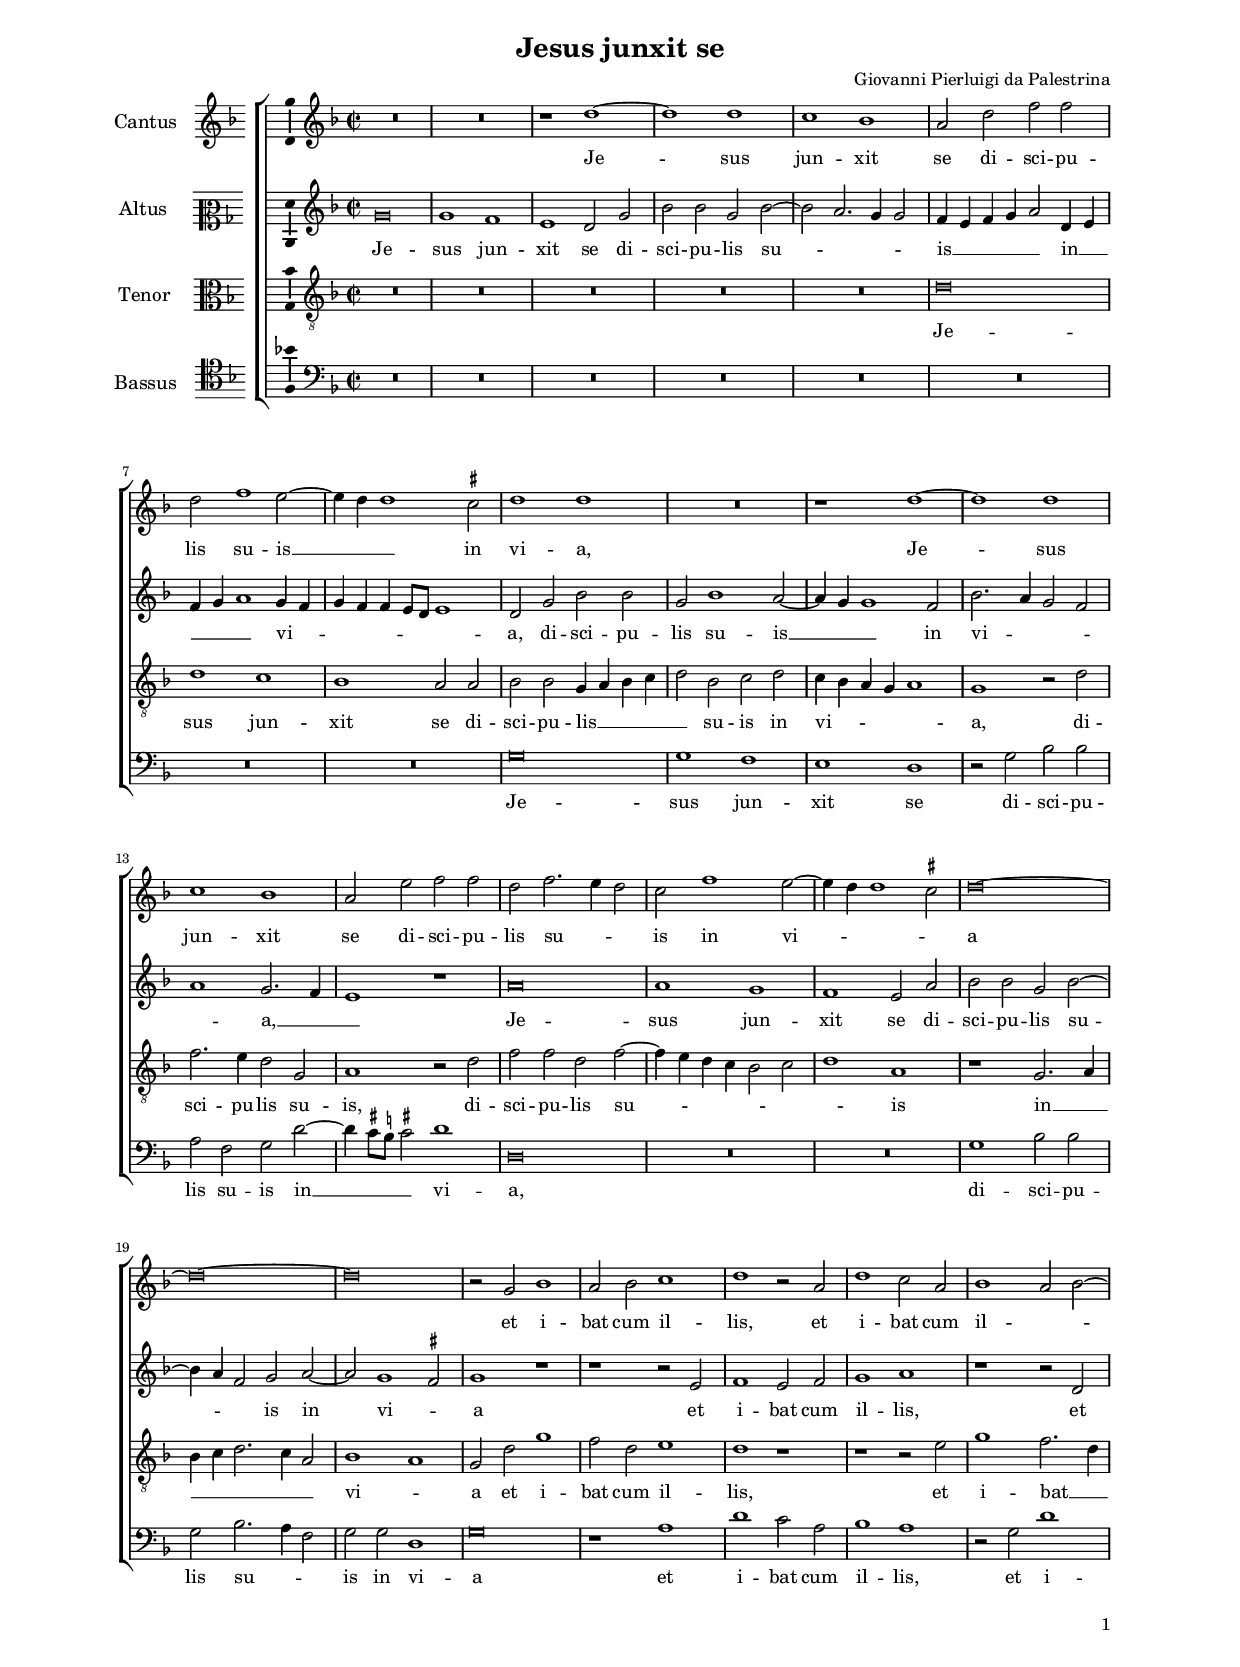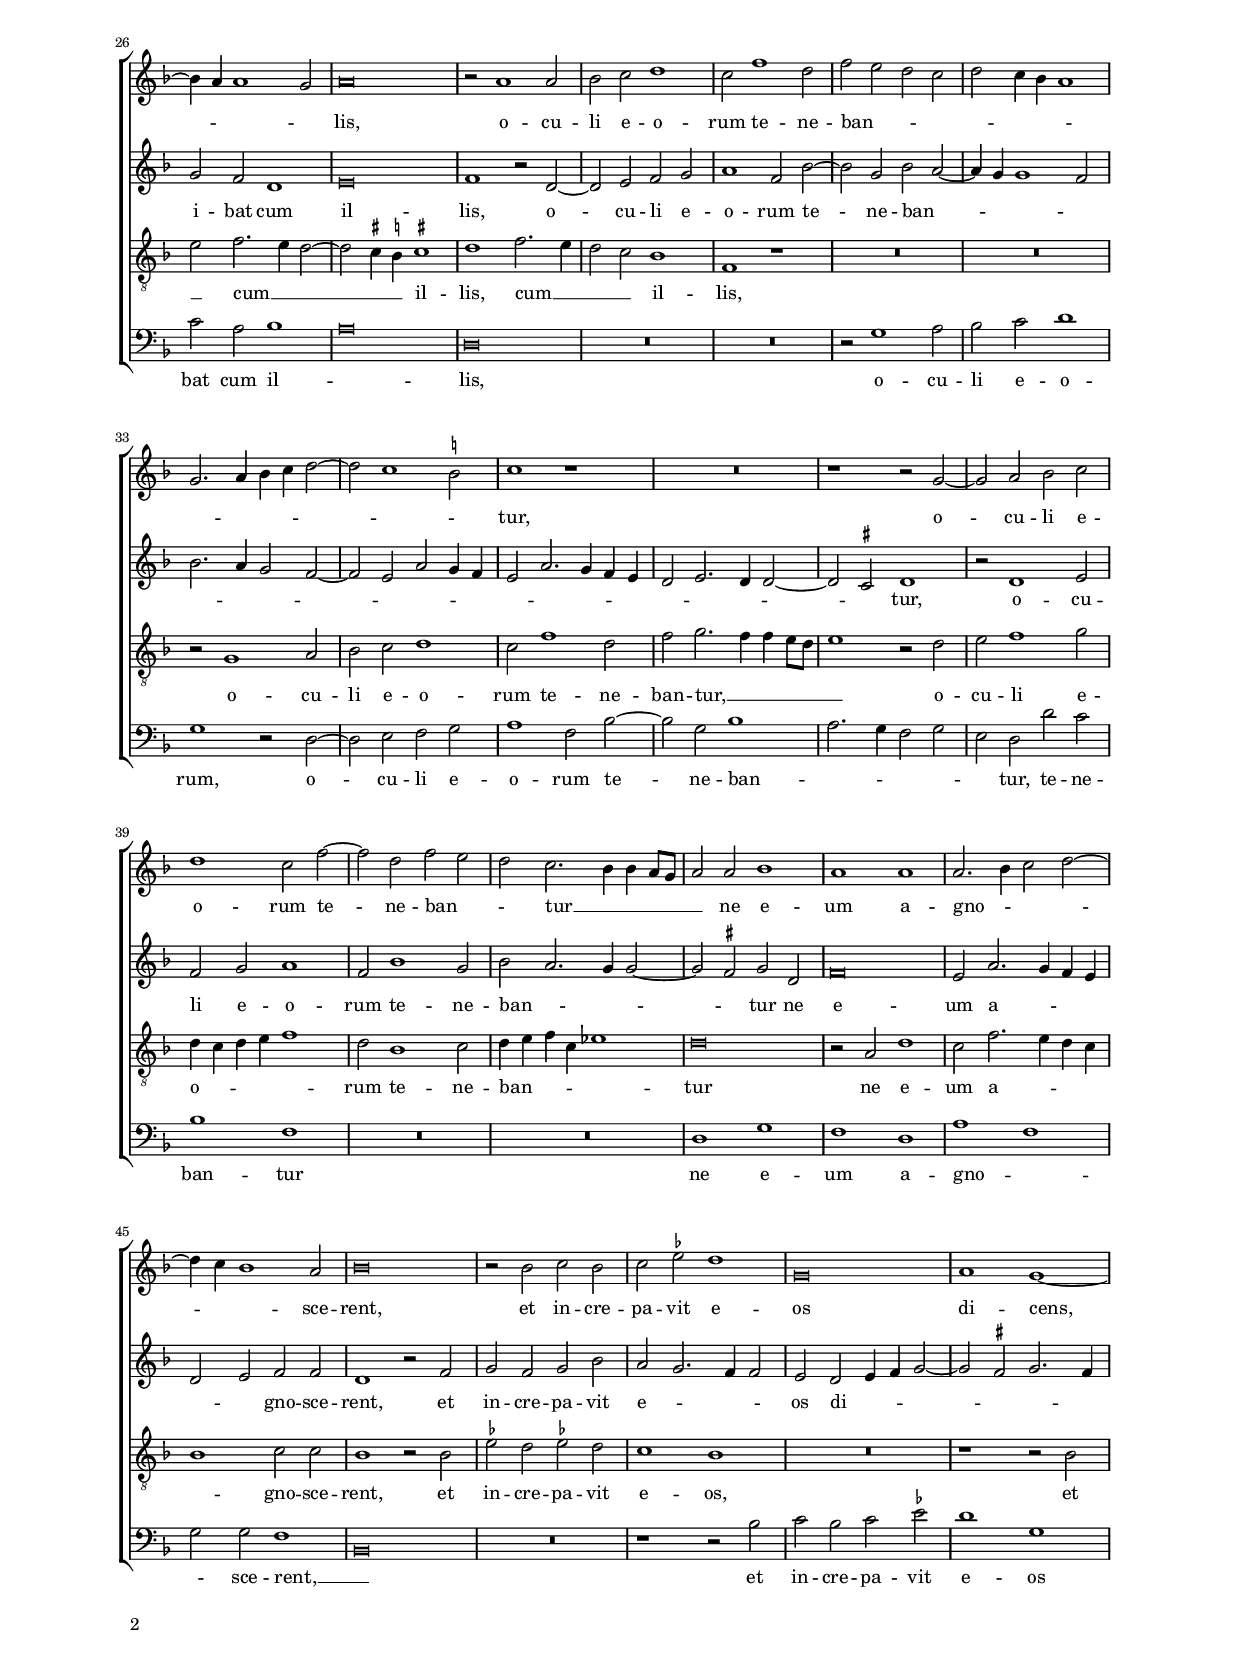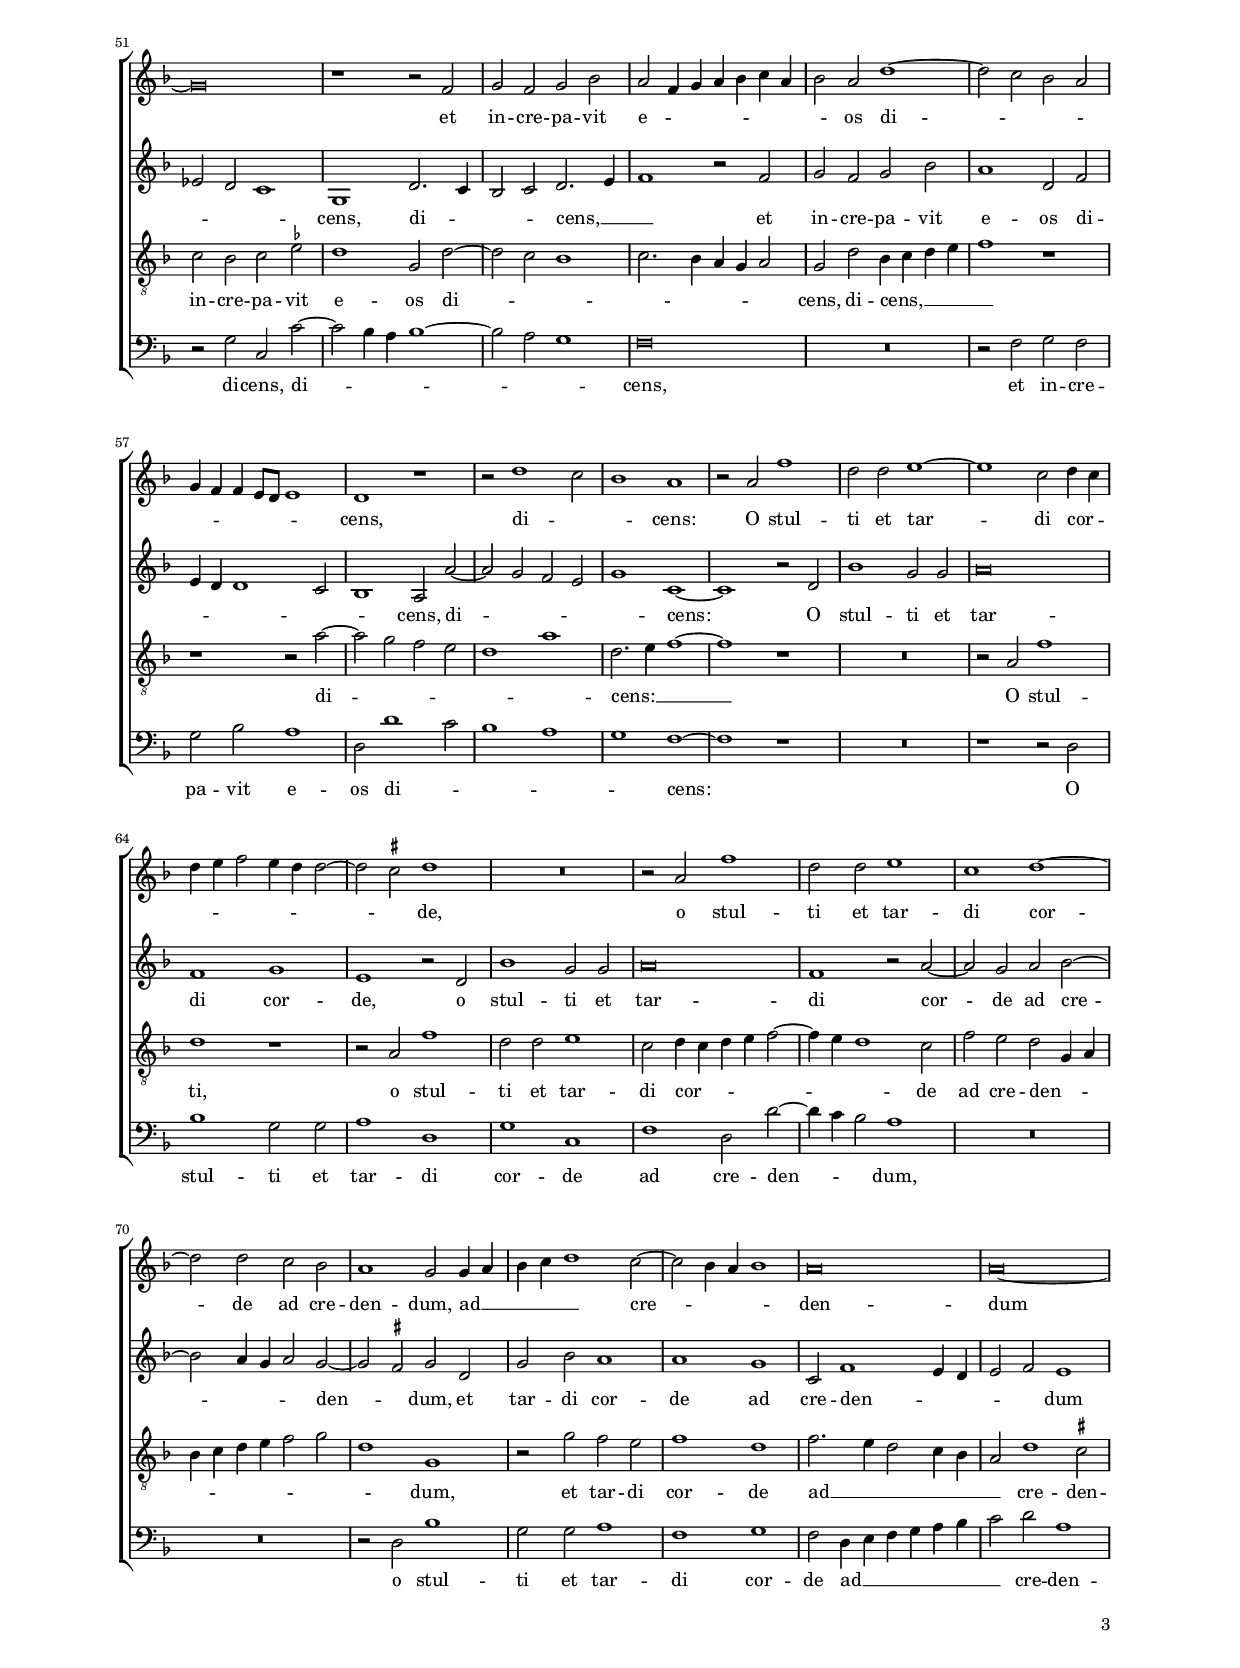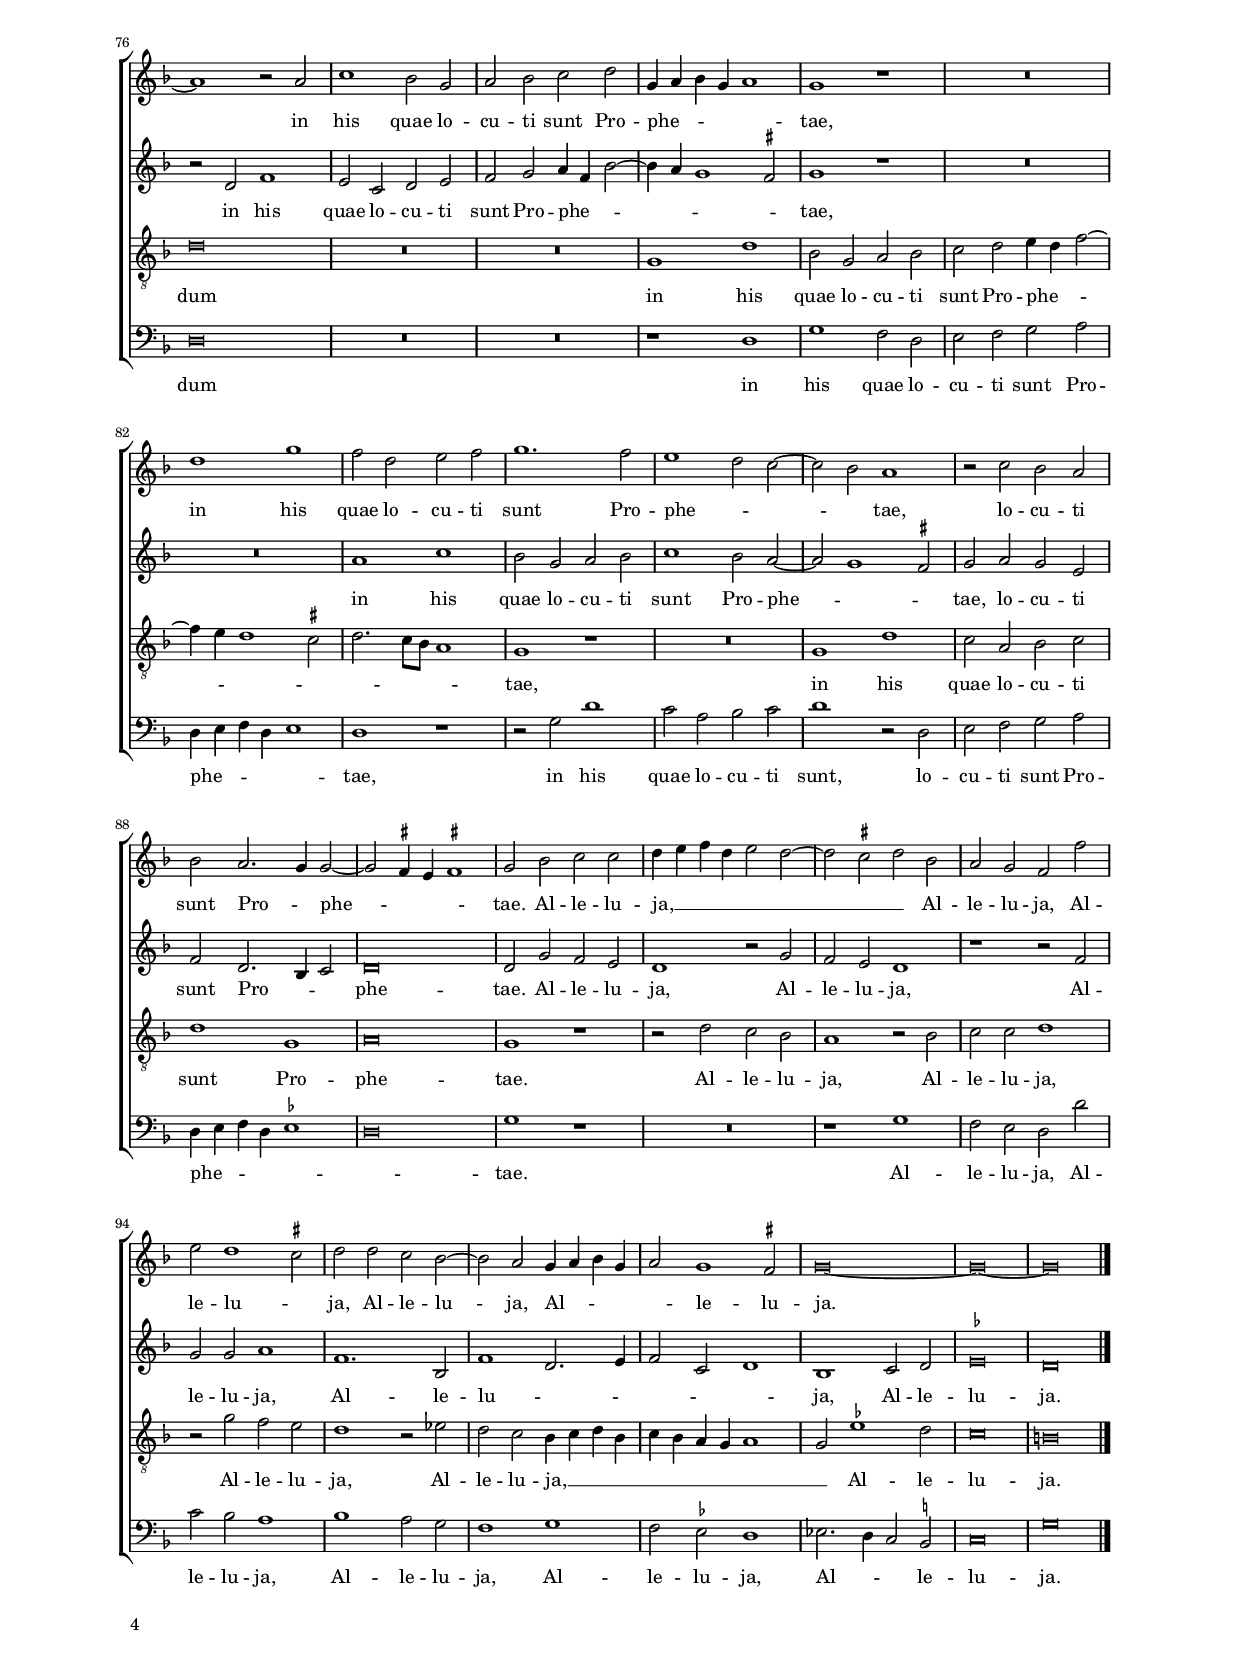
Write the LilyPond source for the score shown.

\header
{
  title="Jesus junxit se"
  composer="Giovanni Pierluigi da Palestrina"
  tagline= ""
}

\version "2.22.2"
\language deutsch
#(set-global-staff-size 15)
% #(set-default-paper-size "letter")
#(ly:set-option 'point-and-click #f)

	
global = {
	\key f \major
	\time 2/2 \set Score.measureLength = #(ly:make-moment 2/1)
    \set Score.tempoHideNote = ##t
    \tempo 2 = 90
    \skip 1*2*100 \bar "|."
	}

	ficta = { \once \set suggestAccidentals = ##t }
	
	forget = #(define-music-function (music) (ly:music?) #{
		\accidentalStyle forget
		$music
		\accidentalStyle default
		#})
	

\paper
	{
	top-margin = 1.6 \cm
	bottom-margin = 1 \cm
	left-margin = 2.2 \cm
	right-margin = 2.2 \cm
	ragged-bottom = ##f
	ragged-last-bottom = ##t
	print-page-number = ##f
	system-system-spacing = #'((basic-distance . 17) (minimum-distance . 13) (padding . 5) (strechability . 450))
    oddFooterMarkup=\markup   \fill-line { "" \fromproperty #'page:page-number-string }
    evenFooterMarkup=\markup  \fill-line { \fromproperty #'page:page-number-string "" }
    last-bottom-spacing = #'((basic-distance . 11) (minimum-distance . 7) (padding . 4))
	systems-per-page = 4
    page-count = 4      
%	min-systems-per-page = 3
	}


incipitcantus = \markup { \score {
	{
	\set Staff.instrumentName = \markup { \fontsize #1 "Cantus" }
	\key f \major
	\clef violin
	s4 \bar ""
	}
	\layout  {
	raggedright = ##t
	indent = 1.6 \cm
	line-width = 2.4\cm
	\context { \Staff \remove Time_signature_engraver }
	\override Staff.Clef.Y-extent = #'(0 . 0)
	}} \hspace #1 }
	
      
incipitaltus = \markup { \score {
	{
	\set Staff.instrumentName = \markup { \fontsize #1 "Altus" }
	\key f \major
	\clef mezzosoprano
	s4 \bar ""
	}
	\layout  {
	raggedright = ##t
	indent = 1.6 \cm
	line-width = 2.4\cm
	\context { \Staff \remove Time_signature_engraver }
	\override Staff.Clef.Y-extent = #'(0 . 0)
	}} \hspace #1 }


incipittenor = \markup { \score {
	{
	\set Staff.instrumentName = \markup { \fontsize #1 "Tenor" }
	\key f \major
	\clef alto
	s4 \bar ""
	}
	\layout  {
	raggedright = ##t
	indent = 1.6 \cm
	line-width = 2.4\cm
	\context { \Staff \remove Time_signature_engraver }
	\override Staff.Clef.Y-extent = #'(0 . 0)
	}} \hspace #1 }


incipitbassus = \markup { \score {
	{
	\set Staff.instrumentName = \markup { \fontsize #1 "Bassus" }
	\key f \major
	\clef tenor
    s4 \bar ""
	}
	\layout  {
	raggedright = ##t
	indent = 1.6 \cm
	line-width = 2.4\cm
	\context { \Staff \remove Time_signature_engraver }
	\override Staff.Clef.Y-extent = #'(0 . 0)
	}} \hspace #1 }


cantus =  \relative c''
	{
	R\breve
	R\breve
	r1 d~
	d1 d
%5
	c1 b |
	a2 d f f
	d2 f1 e2~
	e4 d d1 \ficta cis2
	d1 d
%10
	R\breve |
	r1 d~
	d1 d
	c1 b
	a2 e' f f
%15
	d2 f2. e4 d2 |
	c2 f1 e2~
	e4 d d1 \ficta cis2
	d\breve~
	d\breve~
%20
	d\breve |
	r2 g, b1
	a2 b c1
	d1 r2 a
	d1 c2 a
%25
	b1 a2 b~ |
	b4 a a1 g2
	a\breve
	r2 a1 a2
	b2 c d1
%30
	c2 f1 d2 |
	f2 e d c
	d2 c4 b a1
	g2. a4 b c d2~
	d2 c1 \ficta h2
%35
	c1 r |
	R\breve
	r1 r2 g~
	g2 a b c
	d1 c2 f~
%40
	f2 d f e |
	d2 c2. b4 b a8 g
	a2 a b1
	a1 a
	a2. b4 c2 d~
%45
	d4 c b1 a2 |
	b\breve
	r2 b c b
	c2 \ficta es d1
	g,\breve
%50
	a1 g~ |
	g\breve
	r1 r2 f
	g2 f g b
	a2 f4 g a b c a
%55
	b2 a d1~ |
	d2 c b a
	g4 f f e8 d e1
	d1 r
	r2 d'1 c2
%60
	b1 a |
	r2 a f'1
	d2 d e1~
	e1 c2 d4 c
	d4 e f2 e4 d d2~
%65
	d2 \ficta cis d1 |
	R\breve
	r2 a f'1
	d2 d e1
	c1 d~
%70
	d2 d c b |
	a1 g2 g4 a
	b4 c d1 c2~
	c2 b4 a b1
	a\breve
%75
	a\breve~ |
	a1 r2 a
	c1 b2 g
	a2 b c d
	g,4 a b g a1
%80
	g1 r |
	R\breve
	d'1 g
	f2 d e f
	g1. f2
%85
	e1 d2 c~ |
	c2 b a1
	r2 c b a
	b2 a2. g4 g2~
	g2 \ficta fis4 e \ficta fis!1
%90
	g2 b c c |
	d4 e f d e2 d~
	d2 \ficta cis d b
	a2 g f f'
	e2 d1 \ficta cis2
%95
	d2 d c b~ |
	b2 a g4 a b g
	a2 g1 \ficta fis2
	g\breve~
	g\breve~
%100
	g\breve |
	}


altus =  \relative c'
	{
	g'\breve
	g1 f
	e1 d2 g
	b2 b g b~
%5
	b2 a2. g4 g2 |
	f4 e f g a2 d,4 e
	f4 g a1 g4 f
	g4 f f e8 d e1
	d2 g b b
%10
	g2 b1 a2~ |
	a4 g g1 f2
	b2. a4 g2 f
	a1 g2. f4
	e1 r
%15
	a\breve |
	a1 g
	f1 e2 a
	b2 b g b~
	b4 a f2 g a~
%20
	a2 g1 \ficta fis2 |
	g1 r
	r1 r2 e
	f1 e2 f
	g1 a
%25
	r1 r2 d, |
	g2 f d1
	e\breve
	f1 r2 d~
	d2 e f g
%30
	a1 f2 b~ |
	b2 g b a~
	a4 g g1 f2
	b2. a4 g2 f~
	f2 e a g4 f
%35
	e2 a2. g4 f e |
	d2 e2. d4 d2~
	d2 \ficta cis d1
	r2 d1 e2
	f2 g a1
%40
	f2 b1 g2 |
	b2 a2. g4 g2~
	g2 \ficta fis g d
	f\breve
	e2 a2. g4 f e
%45
	d2 e f f |
	d1 r2 f
	g2 f g b
	a2 g2. f4 f2
	e2 d e4 f g2~
%50
	g2 \ficta fis g2. \forget f4 |
	es2 d c1
	g1 d'2. c4
	b2 c d2. e4
	f1 r2 f
%55
	g2 f g b |
	a1 d,2 f
	e4 d d1 c2
	b1 a2 a'~
	a2 g f e
%60
	g1 c,~ |
	c1 r2 d
	b'1 g2 g
	a\breve
	f1 g
%65
	e1 r2 d |
	b'1 g2 g
	a\breve
	f1 r2 a~
	a2 g a b~
%70
	b2 a4 g a2 g~ |
	g2 \ficta fis g d
	g2 b a1
	a1 g
	c,2 f1 e4 d
%75
	e2 f e1 |
	r2 d f1
	e2 c d e
	f2 g a4 f b2~
	b4 a g1 \ficta fis2
%80
	g1 r |
	R\breve
	R\breve
	a1 c
	b2 g a b
%85
	c1 b2 a~ |
	a2 g1 \ficta fis2
	g2 a g e
	f2 d2. b4 c2
	d\breve
%90
	d2 g f e  |
	d1 r2 g
	f2 e d1
	r1 r2 f
	g2 g a1
%95
	f1. b,2 |
	f'1 d2. e4
	f2 c d1
	b1 c2 d
	\ficta es\breve
%100
	d\breve |
	}


tenor =  \relative c'
	{
	R\breve
	R\breve
	R\breve
	R\breve
%5
	R\breve |
	d\breve
	d1 c
	b1 a2 a
	b2 b g4 a b c
%10
	d2 b c d |
	c4 b a g a1
	g1 r2 d'
	f2. e4 d2 g,
	a1 r2 d
%15
	f2 f d f~ |
	f4 e d c b2 c
	d1 a
	r1 g2. a4
	b4 c d2. c4 a2
%20
	b1 a |
	g2 d' g1
	f2 d e1
	d1 r
	r1 r2 e
%25
	g1 f2. d4 |
	e2 f2. e4 d2~
	d2 \ficta cis4 \ficta h \ficta cis!1
	d1 f2. e4
	d2 c b1
%30
	f1 r |
	R\breve
	R\breve
	r2 g1 a2
	b2 c d1
%35
	c2 f1 d2 |
	f2 g2. f4 f e8 d
	e1 r2 d
	e2 f1 g2
	d4 c d e f1
%40
	d2 b1 c2 |
	d4 e f c es1
	d\breve
	r2 a d1
	c2 f2. e4 d c
%45
	b1 c2 c |
	b1 r2 b
	\ficta es2 d \ficta es! d
	c1 b
	R\breve
%50
	r1 r2 b |
	c2 b c \ficta es
	d1 g,2 d'~
	d2 c b1
	c2. b4 a g a2
%55
	g2 d' b4 c d e |
	f1 r
	r1 r2 a~
	a2 g f e
	d1 a'
%60
	d,2. e4 f1~ |
	f1 r
	R\breve
	r2 a, f'1
	d1 r
%65
	r2 a f'1 |
	d2 d e1
	c2 d4 c d e f2~
	f4 e d1 c2
	f2 e d g,4 a
%70
	b4 c d e f2 g |
	d1 g,
	r2 g' f e
	f1 d
	f2. e4 d2 c4 b
%75
	a2 d1 \ficta cis2 |
	d\breve
	R\breve
	R\breve
	g,1 d'
%80
	b2 g a b |
	c2 d e4 d f2~
	f4 e d1 \ficta cis2
	d2. c8 b a1
	g1 r
%85
	R\breve |
	g1 d'
	c2 a b c
	d1 g,
	a\breve
%90
	g1 r |
	r2 d' c b
	a1 r2 b
	c2 c d1
	r2 g f e
%95
	d1 r2 es |
	d2 c b4 c d b
	c4 b a g a1
	g2 \ficta es'1 d2
	c\breve
%100
	h\breve |
	}


bassus  =  \relative c
	{
	R\breve
	R\breve
	R\breve
	R\breve
%5
	R\breve |
	R\breve
	R\breve
	R\breve
	g'\breve
%10
	g1 f |
	e1 d
	r2 g b b
	a2 f g d'~
	d4 \ficta cis8 \ficta h \ficta cis!2 d1
%15
	d,\breve |
	R\breve
	R\breve
	g1 b2 b
	g2 b2. a4 f2
%20
	g2 g d1 |
	g\breve
	r1 a
	d1 c2 a
	b1 a
%25
	r2 g d'1 |
	c2 a b1
	a\breve
	d,\breve
	R\breve
%30
	R\breve |
	r2 g1 a2
	b2 c d1
	g,1 r2 d~
	d2 e f g
%35
	a1 f2 b~ |
	b2 g b1
	a2. g4 f2 g
	e2 d d' c
	b1 f
%40
	R\breve |
	R\breve
	d1 g
	f1 d
	a'1 f
%45
	g2 g f1 |
	b,\breve
	R\breve
	r1 r2 b'
	c2 b c \ficta es
%50
	d1 g, |
	r2 g c, c'~
	c2 b4 a b1~
	b2 a g1
	f\breve
%55
	R\breve |
	r2 f g f
	g2 b a1
	d,2 d'1 c2
	b1 a
%60
	g1 f~ |
	f1 r
	R\breve
	r1 r2 d
	b'1 g2 g
%65
	a1 d, |
	g1 c,
	f1 d2 d'~
	d4 c b2 a1
	R\breve
%70
	R\breve |
	r2 d, b'1
	g2 g a1
	f1 g
	f2 d4 e f g a b
%75
	c2 d a1 |
	d,\breve
	R\breve
	R\breve
	r1 d
%80
	g1 f2 d |
	e2 f g a
	d,4 e f d e1
	d1 r
	r2 g d'1
%85
	c2 a b c |
	d1 r2 d,
	e2 f g a
	d,4 e f d \ficta es1
	d\breve
%90
	g1 r |
	R\breve
	r1 g
	f2 e d d'
	c2 b a1
%95
	b1 a2 g |
	f1 g
	f2 \ficta es d1
	es2. d4 c2 \ficta h
	c\breve
%100
	g'\breve |
	}

lyricscantus = \lyricmode {
	Je -- sus jun -- xit se di -- sci -- pu -- lis su -- is __ _ _ in vi -- a,
    Je -- sus jun -- xit se di -- sci -- pu -- lis su -- _ _ is in vi -- _ _ _ a
    et i -- bat cum il -- lis,
    et i -- bat cum il -- _ _ _ _ _ lis,
    o -- cu -- li e -- o -- rum te -- ne -- ban -- _ _ _ _ _ _ _ _ _ _ _ _ _ _ tur,
    o -- cu -- li e -- o -- rum te -- ne -- ban -- _ _ tur __ _ _ _ _ _ 
    ne e -- um a -- gno -- _ _ _ _ _ sce -- rent,
    et in -- cre -- pa -- vit e -- os di -- cens,
    et in -- cre -- pa -- vit e -- _ _ _ _ _ _ _ os di -- _ _ _ _ _ _ _ _ _ cens,
    di -- _ _ cens:
    O stul -- ti et tar -- di cor -- _ _ _ _ _ _ _ _ de,
    o stul -- ti et tar -- di cor -- de ad cre -- den -- dum,
    ad __ _ _ _ _ cre -- _ _ _ den -- dum
    in his quae lo -- cu -- ti sunt Pro -- phe -- _ _ _ _ tae,
    in his quae lo -- cu -- ti sunt Pro -- phe -- _ _ _ tae,
    lo -- cu -- ti sunt Pro -- _ phe -- _ _ _ tae.
    Al -- le -- lu -- ja, __ _ _ _ _ _ _ _
    Al -- le -- lu -- ja,
    Al -- le -- lu -- _ ja,
    Al -- le -- lu -- ja,
    Al -- _ _ _ _ le -- lu -- ja.
    }


lyricsaltus = \lyricmode {
	Je -- sus jun -- xit se di -- sci -- pu -- lis su -- _ _ _ is __ _ _ _ _ in __ _ _ _ _ vi -- _ _ _ _ _ _ _ a,
    di -- sci -- pu -- lis su -- is __ _ _ in vi -- _ _ _ _ a, __ _ _
	Je -- sus jun -- xit se di -- sci -- pu -- lis su -- _ _ is in vi -- _ a
    et i -- bat cum il -- lis,
    et i -- bat cum il -- lis,
    o -- cu -- li e -- o -- rum te -- ne -- ban -- _ _ _ _ _ _ _ _ _ _ _ _ _ _ _ _ _ _ _ _ _ _ tur,
    o -- cu -- li e -- o -- rum te -- ne -- ban -- _ _ _ _ tur
    ne e -- um a -- _ _ _ _ _ gno -- sce -- rent,
    et in -- cre -- pa -- vit e -- _ _ _ os di -- _ _ _ _ _ _ _ _ _ cens,
    di -- _ _ _ cens, __ _ _
    et in -- cre -- pa -- vit e -- os di -- _ _ _ _ _ cens,
    di -- _ _ _ _ cens:
    O stul -- ti et tar -- di cor -- de,
    o stul -- ti et tar -- di cor -- de ad cre -- _ _ _ den -- _ dum,
    et tar -- di cor -- de ad cre -- den -- _ _ _ _ dum
    in his quae lo -- cu -- ti sunt Pro -- phe -- _ _ _ _ _ tae,
    in his quae lo -- cu -- ti sunt Pro -- phe -- _ _ tae,
    lo -- cu -- ti sunt Pro -- _ _ phe -- tae.
    Al -- le -- lu -- ja,
    Al -- le -- lu -- ja,
    Al -- le -- lu -- ja,
    Al -- le -- lu -- _ _ _ _ _ ja,
    Al -- le -- lu -- ja.
	}


lyricstenor = \lyricmode {
	Je -- sus jun -- xit se di -- sci -- pu -- lis __ _ _ _ _ su -- is in vi -- _ _ _ _ a,
    di -- sci -- pu -- lis su -- is,    
	di -- sci -- pu -- lis su -- _ _ _ _ _ _ is in __ _ _ _ _ _ _ vi -- _ a
    et i -- bat cum il -- lis,
    et i -- bat __ _ _ cum __ _ _ _ _ il -- lis,
    cum __ _ _ _ il -- lis,
    o -- cu -- li e -- o -- rum te -- ne -- ban -- tur, __ _ _ _ _ _
    o -- cu -- li e -- o -- _ _ _ _ rum te -- ne -- ban -- _ _ _ _ tur
    ne e -- um a -- _ _ _ _ gno -- sce -- rent,
    et in -- cre -- pa -- vit e -- os,
    et in -- cre -- pa -- vit e -- os di -- _ _ _ _ _ _ _  cens,
    di -- cens, __ _ _ _ _
    di -- _ _ _ _ _ cens: __ _ _
    O stul -- ti,
    o stul -- ti et tar -- di cor -- _ _ _ _ _ _ de ad cre -- den -- _ _ _ _ _ _ _ _ _ dum,
    et tar -- di cor -- de ad __ _ _ _ _ _ cre -- den -- dum
    in his quae lo -- cu -- ti sunt Pro -- phe -- _ _ _ _ _ _ _ _ _ tae,
    in his quae lo -- cu -- ti sunt Pro -- phe -- tae.
    Al -- le -- lu -- ja,
    Al -- le -- lu -- ja,
    Al -- le -- lu -- ja,
    Al -- le -- lu -- ja, __ _ _ _ _ _ _ _ _ _
    Al -- le -- lu -- ja.
	}


lyricsbassus = \lyricmode {
	Je -- sus jun -- xit se di -- sci -- pu -- lis su -- is in __ _ _ _ vi -- a,
    di -- sci -- pu -- lis su -- _ _ is in vi -- a
    et i -- bat cum il -- lis,
    et i -- bat cum il -- _ lis,
    o -- cu -- li e -- o -- rum,
    o -- cu -- li e -- o -- rum te -- ne -- ban -- _ _ _ _ _ tur,
    te -- ne -- ban -- tur
    ne e -- um a -- gno -- _ _ sce -- rent, __ _
    et in -- cre -- pa -- vit e -- os di -- cens,
    di -- _ _ _ _ _ cens,
    et in -- cre -- pa -- vit e -- os di -- _ _ _ _ cens:
    O stul -- ti et tar -- di cor -- de ad cre -- den -- _ _ dum,
    o stul -- ti et tar -- di cor -- de ad __ _ _ _ _ _ _ cre -- den -- dum
    in his quae lo -- cu -- ti sunt Pro -- phe -- _ _ _ _ tae,
    in his quae lo -- cu -- ti sunt,
    lo -- cu -- ti sunt Pro -- phe -- _ _ _ _ _ tae.
    Al -- le -- lu -- ja,
    Al -- le -- lu -- ja,
    Al -- le -- lu -- ja,
    Al -- le -- lu -- ja,
    Al -- _ _ le -- lu -- ja.
	}


\score
{  
	\transpose c c {
	\new ChoirStaff \with { \override StaffGrouper.staff-staff-spacing.basic-distance = #12 }
	<<

	\new Staff << \global
	\new Voice="v1" {
		\set Staff.instrumentName=\incipitcantus
        %       \set Staff.instrumentName="S"
		\set Staff.midiInstrument = "reed organ"
		\clef "violin"
		\cantus }
	\new Lyrics \lyricsto "v1" {\lyricscantus }
	>>


	\new Staff << \global
	\new Voice="v2" {
		\set Staff.instrumentName=\incipitaltus
        %       \set Staff.instrumentName="A"
		\set Staff.midiInstrument = "reed organ"
        \clef "violin" % "G_8"
		\altus}
	\new Lyrics \lyricsto "v2" {\lyricsaltus }
	>>


	\new Staff << \global
	\new Voice="v3" {
		\set Staff.instrumentName=\incipittenor
        %       \set Staff.instrumentName="T"
		\set Staff.midiInstrument = "reed organ"
		\clef "G_8"
		\tenor }
	\new Lyrics \lyricsto "v3" {\lyricstenor }
	>>


	\new Staff << \global
	\new Voice="v4" {
		\set Staff.instrumentName=\incipitbassus
        %       \set Staff.instrumentName="B"
		\set Staff.midiInstrument = "reed organ"
		\clef "bass" 
		\bassus }
	\new Lyrics \lyricsto "v4" {\lyricsbassus}
	>>

	>>
	} % transpose

	\layout
	{
	indent = 2.3 \cm
	\context { \Lyrics \override VerticalAxisGroup.nonstaff-relatedstaff-spacing.padding = #1.2 }
%	\context { \Lyrics \override LyricText.font-size = #1 }
	\context { \Staff \override TimeSignature.break-visibility = #end-of-line-invisible }
    \context { \Staff \consists "Ambitus_engraver" }
	\context { \Score \override BarNumber.padding = #2 }
	\context { \Voice \override NoteHead.style = #'baroque }
	}

\midi
	{
	}
	
}


% EOF
